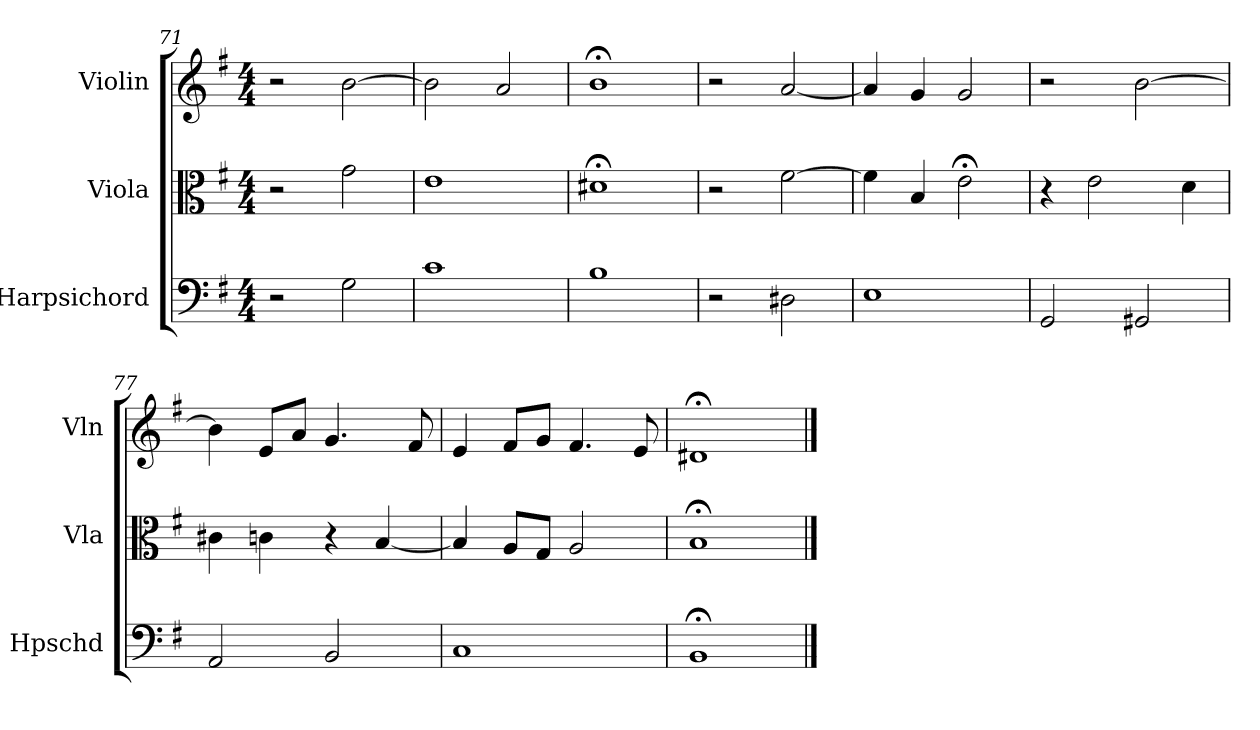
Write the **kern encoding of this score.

**kern	**kern	**kern
*part3	*part2	*part1
*staff3	*staff2	*staff1
*I"Harpsichord	*I"Viola	*I"Violin
*I'Hpschd	*I'Vla	*I'Vln
*clefF4	*clefC3	*clefG2
*k[f#]	*k[f#]	*k[f#]
*M4/4	*M4/4	*M4/4
*MM72	*MM72	*MM72
=71	=71	=71
2r	2r	2r
2G\	2g\	[2b\
=72	=72	=72
1c	1e	2b\]
.	.	2a/
=73	=73	=73
1B	1d#X;<	1b;<
=74	=74	=74
2r	2r	2r
2D#X\	[2f#\	[2a/
=75	=75	=75
1E	4f#\]	4a/]
.	4B/	4g/
.	2e;<\	2g/
=76	=76	=76
2GG/	4r	2r
.	2e\	.
2GG#X/	.	[2b\
.	4d\	.
=77	=77	=77
2AA/	4c#X\	4b\]
.	4cn\	8e/L
.	.	8a/J
2BB/	4r	4.g/
.	[4B/	.
.	.	8f#/
=78	=78	=78
1C	4B/]	4e/
.	8A/L	8f#/L
.	8G/J	8g/J
.	2A/	4.f#/
.	.	8e/
=79	=79	=79
1BB;<	1B;<	1d#X;<
==	==	==
*-	*-	*-
